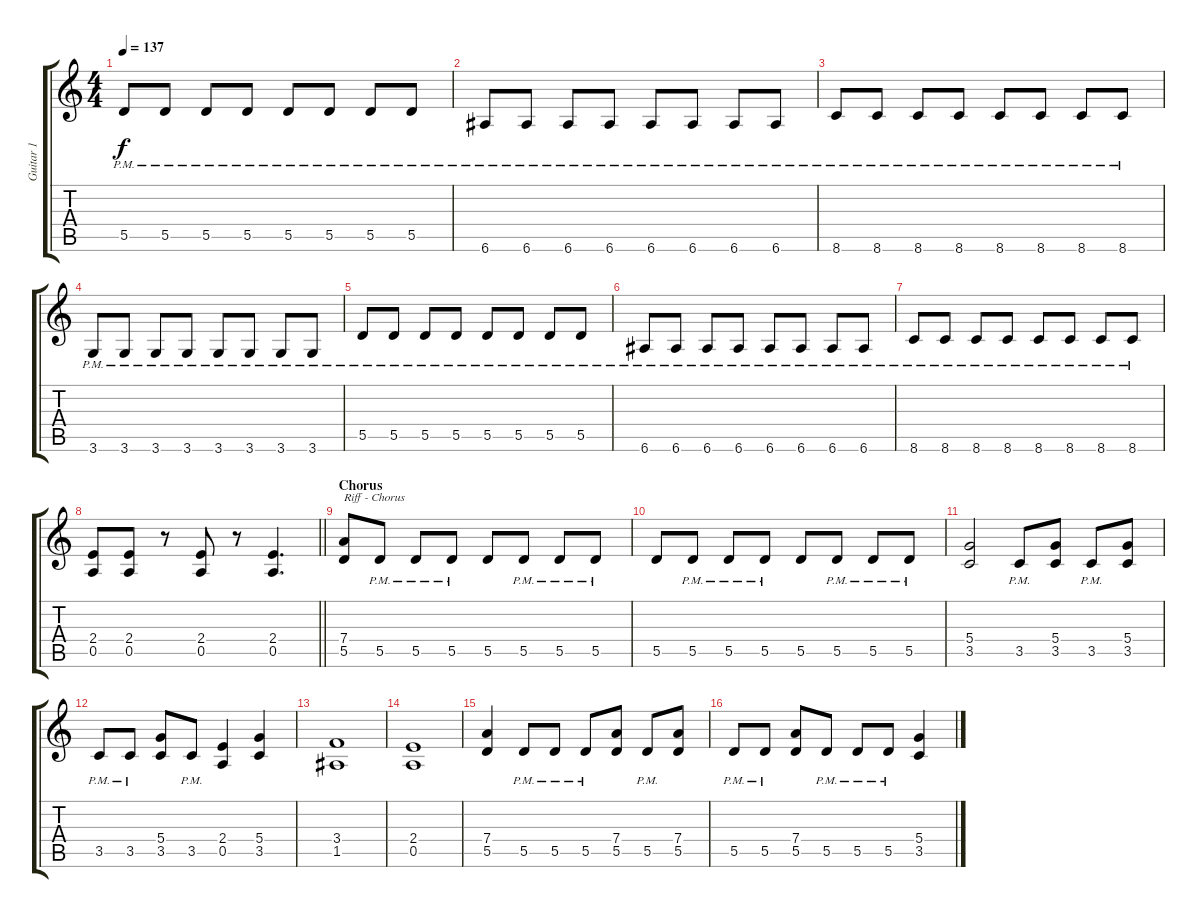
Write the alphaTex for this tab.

\track ("Guitar 1" "Guitar 1") {instrument overdrivenguitar}
\staff {score tabs}
\tuning (E4 B3 G3 D3 A2 E2) {hide}
\ts (4 4)
\tempo 137
\clef g2
\ks c
5.5{pm}.8{dy f} 5.5{pm}.8 5.5{pm}.8 5.5{pm}.8 5.5{pm}.8 5.5{pm}.8 5.5{pm}.8 5.5{pm}.8 |
6.6{pm}.8 6.6{pm}.8 6.6{pm}.8 6.6{pm}.8 6.6{pm}.8 6.6{pm}.8 6.6{pm}.8 6.6{pm}.8 |
8.6{pm}.8 8.6{pm}.8 8.6{pm}.8 8.6{pm}.8 8.6{pm}.8 8.6{pm}.8 8.6{pm}.8 8.6{pm}.8 |
3.6{pm}.8 3.6{pm}.8 3.6{pm}.8 3.6{pm}.8 3.6{pm}.8 3.6{pm}.8 3.6{pm}.8 3.6{pm}.8 |
5.5{pm}.8 5.5{pm}.8 5.5{pm}.8 5.5{pm}.8 5.5{pm}.8 5.5{pm}.8 5.5{pm}.8 5.5{pm}.8 |
6.6{pm}.8 6.6{pm}.8 6.6{pm}.8 6.6{pm}.8 6.6{pm}.8 6.6{pm}.8 6.6{pm}.8 6.6{pm}.8 |
8.6{pm}.8 8.6{pm}.8 8.6{pm}.8 8.6{pm}.8 8.6{pm}.8 8.6{pm}.8 8.6{pm}.8 8.6{pm}.8 |
\barLineRight lightlight
(2.4 0.5).8 (2.4 0.5).8 r.8 (2.4 0.5).8 r.8 (2.4 0.5).4{d} |
\section ("" "Chorus")
(7.4 5.5).8{txt "Riff - Chorus"} 5.5{pm}.8 5.5{pm}.8 5.5{pm}.8 5.5.8 5.5{pm}.8 5.5{pm}.8 5.5{pm}.8 |
5.5.8 5.5{pm}.8 5.5{pm}.8 5.5{pm}.8 5.5.8 5.5{pm}.8 5.5{pm}.8 5.5{pm}.8 |
(5.4 3.5).2 3.5{pm}.8 (5.4 3.5).8 3.5{pm}.8 (5.4 3.5).8 |
3.5{pm}.8 3.5{pm}.8 (5.4 3.5).8 3.5{pm}.8 (2.4 0.5).4 (5.4 3.5).4 |
(3.4 1.5).1 |
(2.4 0.5).1 |
(7.4 5.5).4 5.5{pm}.8 5.5{pm}.8 5.5{pm}.8 (7.4 5.5).8 5.5{pm}.8 (7.4 5.5).8 |
5.5{pm}.8 5.5{pm}.8 (7.4 5.5).8 5.5{pm}.8 5.5{pm}.8 5.5{pm}.8 (5.4 3.5).4
